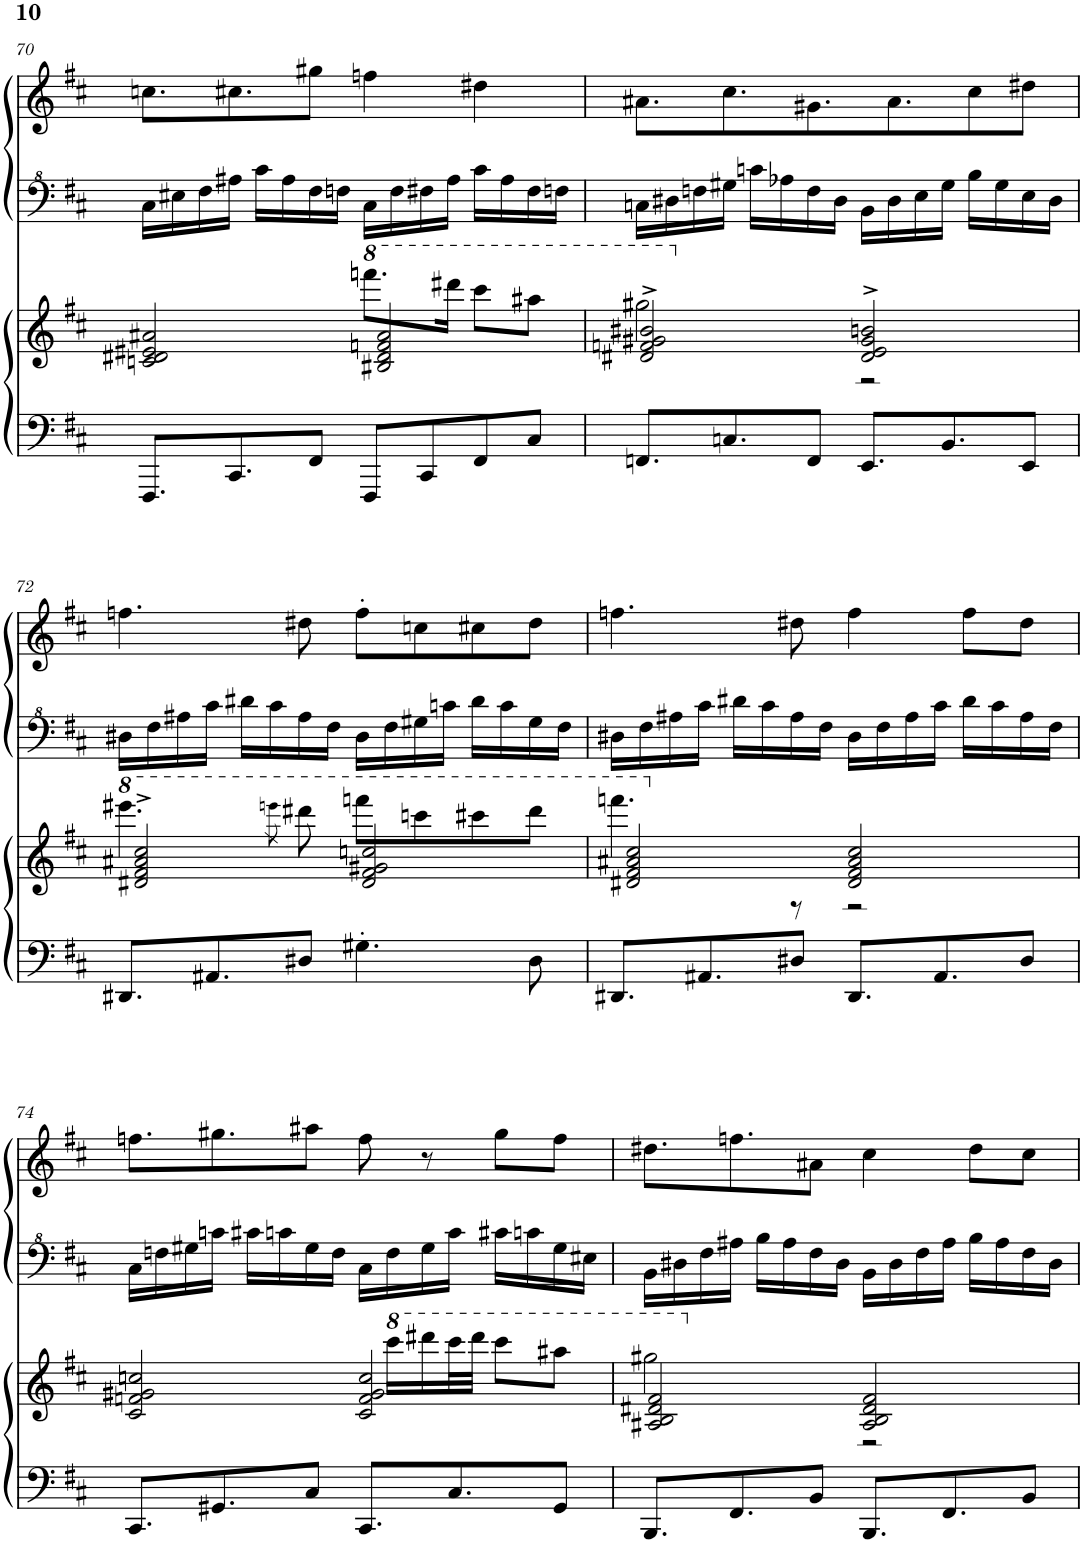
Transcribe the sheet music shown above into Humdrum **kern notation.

**kern	**kern	**kern	**kern
*part4	*part3	*part2	*part1
*staff4	*staff3	*staff2	*staff1
*I"ピアノ	*I"ピアノ	*I"ピアノ	*I"ピアノ
!!LO:PB:g=z
*clefF4	*clefG2	*clefF^4	*clefG2
*k[f#c#]	*k[f#c#]	*k[f#c#]	*k[f#c#]
*M4/4	*M4/4	*M4/4	*M4/4
=70	=70	=70	=70
*	*^	*	*
8.FFF#/L	2cn/ 2d#X/ 2e#X/ 2a#X/	2ryy	16c#\LL	8.ccn\L
.	.	.	16e#X\	.
.	.	.	16f#\	.
8.CC#/	.	.	16a#X\JJ	8.cc#X\
.	.	.	16cc#\LL	.
.	.	.	16a#\	.
8FF#/J	.	.	16f#\	8gg#X\J
.	.	.	16fn\JJ	.
*	*8va	*	*	*
8FFF#/L	2b#X/ 2dd#/ 2ffn/ 2aa#/	8.ffffn\L	16c#\LL	4ffn\
.	.	.	16f\	.
8CC#/	.	.	16f#X\	.
.	.	16dddd#X\Jk	16a#\JJ	.
8FF#/	.	8cccc#\L	16cc#\LL	4dd#X\
.	.	.	16a#\	.
8C#/J	.	8aaa#X\J	16f#\	.
.	.	.	16fn\JJ	.
=71	=71	=71	=71	=71
8.FFn/L	2dd#X/^ 2ffn/^ 2gg#X/^ 2bb#X/^	2ggg#X\	16cn\LL	8.a#X\L
.	.	.	16d#X\	.
.	.	.	16fn\	.
8.Cn/	.	.	16g#X\JJ	8.cc#\
.	.	.	16ccn\LL	.
.	.	.	16a-X\	.
8FF/J	.	.	16f\	8.g#X\
.	.	.	16d#\JJ	.
*	*X8va	*	*	*
8.EE/L	2d#/^ 2e/^ 2g#/^ 2bn/^	2r	16B\LL	.
.	.	.	16d#\	8.a#\
.	.	.	16e\	.
8.BB/	.	.	16g#\JJ	.
.	.	.	16b\LL	8cc#\
.	.	.	16g#\	.
8EE/J	.	.	16e\	8dd#X\J
.	.	.	16d#\JJ	.
!!LO:LB:g=z
=72	=72	=72	=72	=72
*	*8va	*	*	*
8.DD#X/L	2dd#X/^ 2ff#/^ 2aa#X/^ 2ccc#/^	4.eeee#X\	16d#X\LL	4.ffn\
.	.	.	16f#\	.
.	.	.	16a#X\	.
8.AA#X/	.	.	16cc#\JJ	.
.	.	.	16dd#X\LL	.
.	.	.	16cc#\	.
.	.	8qeeeen\	.	.
8D#X/J	.	8dddd#X\	16a#\	8dd#X\
.	.	.	16f#\JJ	.
4.G#X'\	2dd#/ 2ff#/ 2gg#X/ 2cccn/	8ffffn\L	16d#\LL	8ff'\L
.	.	.	16f#\	.
.	.	8ccccn\	16g#X\	8ccn\
.	.	.	16ccn\JJ	.
.	.	8cccc#X\	16dd#\LL	8cc#X\
.	.	.	16cc\	.
8D#\	.	8dddd#\J	16g#\	8dd#\J
.	.	.	16f#\JJ	.
=73	=73	=73	=73	=73
8.DD#X/L	2dd#X/ 2ff#/ 2aa#X/ 2ccc#/	4.ffffn\	16d#X\LL	4.ffn\
.	.	.	16f#\	.
.	.	.	16a#X\	.
8.AA#X/	.	.	16cc#\JJ	.
.	.	.	16dd#X\LL	.
.	.	.	16cc#\	.
*	*X8va	*	*	*
8D#X/J	.	8r	16a#\	8dd#X\
.	.	.	16f#\JJ	.
8.DD#/L	2d#/ 2f#/ 2a#/ 2cc#/	2r	16d#\LL	4ff\
.	.	.	16f#\	.
.	.	.	16a#\	.
8.AA#/	.	.	16cc#\JJ	.
.	.	.	16dd#\LL	8ff\L
.	.	.	16cc#\	.
8D#/J	.	.	16a#\	8dd#\J
.	.	.	16f#\JJ	.
!!LO:LB:g=z
=74	=74	=74	=74	=74
8.CC#/L	2c#/ 2fn/ 2g#X/ 2ccn/	16ryy	16c#\LL	8.ffn\L
*	*v	*v	*	*
.	.	16fn\	.
.	.	16g#X\	.
8.GG#X/	.	16ccn\JJ	8.gg#X\
.	.	16cc#X\LL	.
.	.	16ccn\	.
8C#/J	.	16g#\	8aa#X\J
.	.	16f\JJ	.
8.CC#/L	2c#/ 2f/ 2g#/ 2cc/	16c#\LL	8ff\
*	*^	*	*
*	*8va	*	*	*
.	.	16cccc#\LL	16f\	.
.	.	16dddd#X\	16g#\	8r
8.C#/	.	32cccc#\L	16cc\JJ	.
.	.	32dddd#\JJJ	.	.
.	.	8cccc#\L	16cc#X\LL	8gg#\L
.	.	.	16ccn\	.
8GG#/J	.	8aaa#X\J	16g#\	8ff\J
.	.	.	16e#X\JJ	.
=75	=75	=75	=75	=75
8.BBB/L	2a#X/ 2b/ 2dd#X/ 2ff#/	2ggg#X\	16B\LL	8.dd#X\L
.	.	.	16d#X\	.
.	.	.	16f#\	.
8.FF#/	.	.	16a#X\JJ	8.ffn\
.	.	.	16b\LL	.
.	.	.	16a#\	.
8BB/J	.	.	16f#\	8a#X\J
.	.	.	16d#\JJ	.
*	*X8va	*	*	*
8.BBB/L	2A#/ 2B/ 2d#/ 2f#/	2r	16B\LL	4cc#\
.	.	.	16d#\	.
.	.	.	16f#\	.
8.FF#/	.	.	16a#\JJ	.
.	.	.	16b\LL	8dd#\L
.	.	.	16a#\	.
8BB/J	.	.	16f#\	8cc#\J
.	.	.	16d#\JJ	.
*	*v	*v	*	*
=	=	=	=
*-	*-	*-	*-
